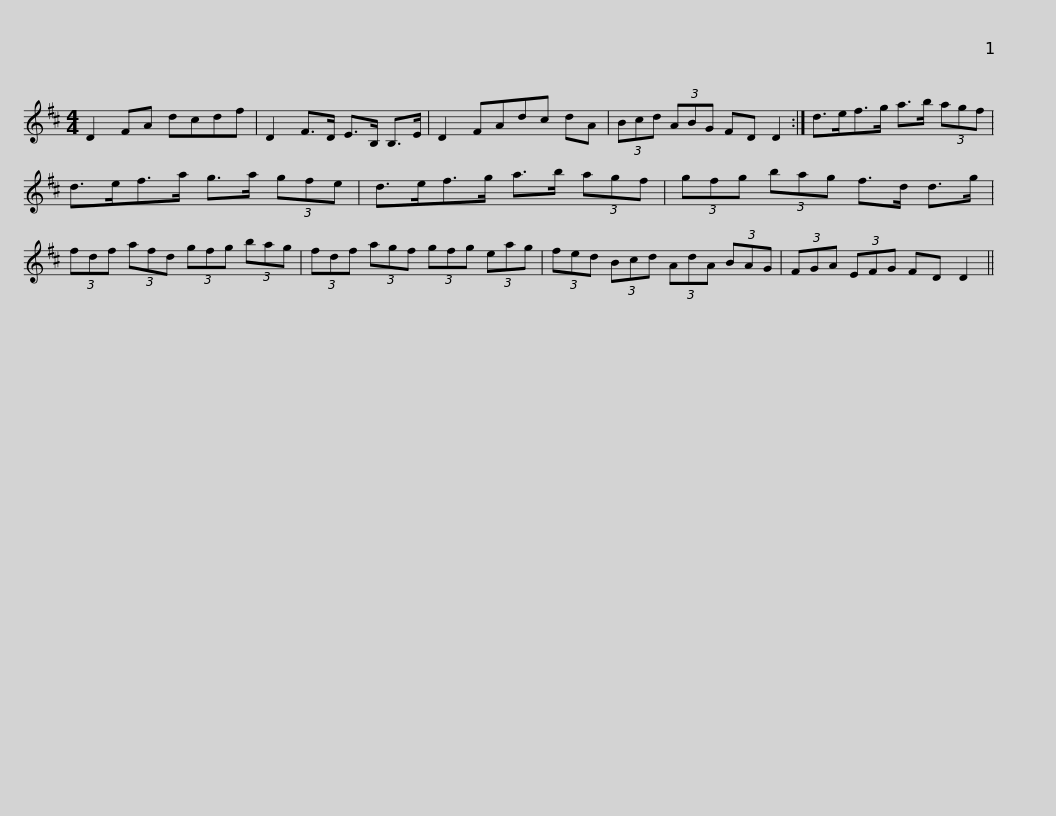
X:1
L:1/8
M:4/4
I:linebreak $
K:D
V:1 treble
V:1
 D2 FA dcdf | D2 F>D E>B, B,>E | D2 FAdc dA | (3Bcd (3ABG FD D2 :| d>ef>g a>b (3agf |$ %5
 d>ef>a g>a (3gfe | d>ef>g a>b (3agf | (3gfg (3bag f>d d>g | (3fdf (3afd (3gfg (3bag |$ (3fdf (3agf (3gfg (3eag | %10
 (3fed (3Bcd (3AdA (3BAG | (3FGA (3EFG FD D2 || %12
